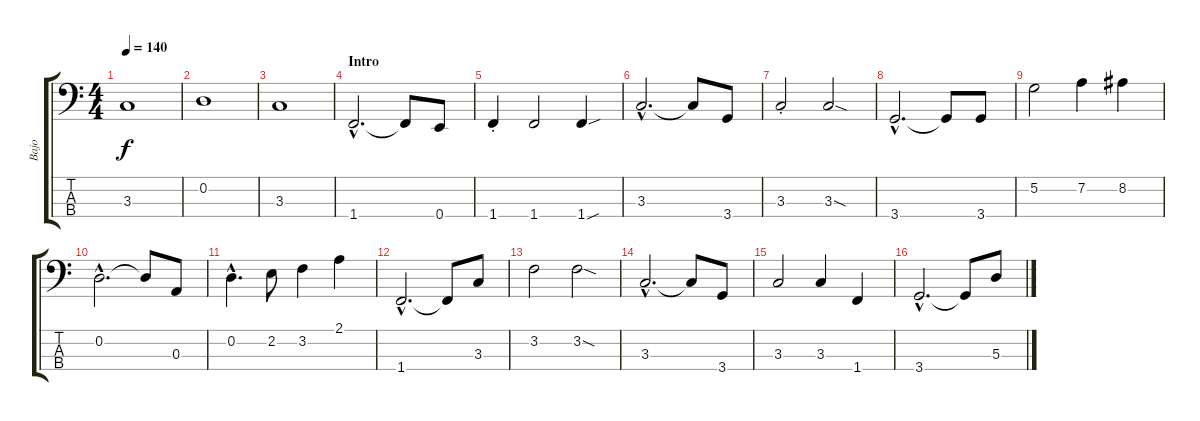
\track ("Bajo" "Bajo") {instrument electricbasspick}
\staff {score tabs}
\tuning (G2 D2 A1 E1) {hide}
\ts (4 4)
\tempo 140
\clef f4
\ks c
3.3.1{dy f} |
0.2.1 |
3.3.1 |
\section ("" "Intro")
1.4{hac}.2{d} 1.4{t}.8 0.4.8 |
1.4{st}.4 1.4.2 1.4{sou}.4 |
3.3{hac}.2{d} 3.3{t}.8 3.4.8 |
3.3{st}.2 3.3{sod}.2 |
3.4{hac}.2{d} 3.4{t}.8 3.4.8 |
5.2.2 7.2.4 8.2.4 |
0.2{hac}.2{d} 0.2{t}.8 0.3.8 |
0.2{hac}.4{d} 2.2.8 3.2.4 2.1.4 |
1.4{hac}.2{d} 1.4{t}.8 3.3.8 |
3.2.2 3.2{sod}.2 |
3.3{hac}.2{d} 3.3{t}.8 3.4.8 |
3.3.2 3.3.4 1.4.4 |
3.4{hac}.2{d} 3.4{t}.8 5.3.8
